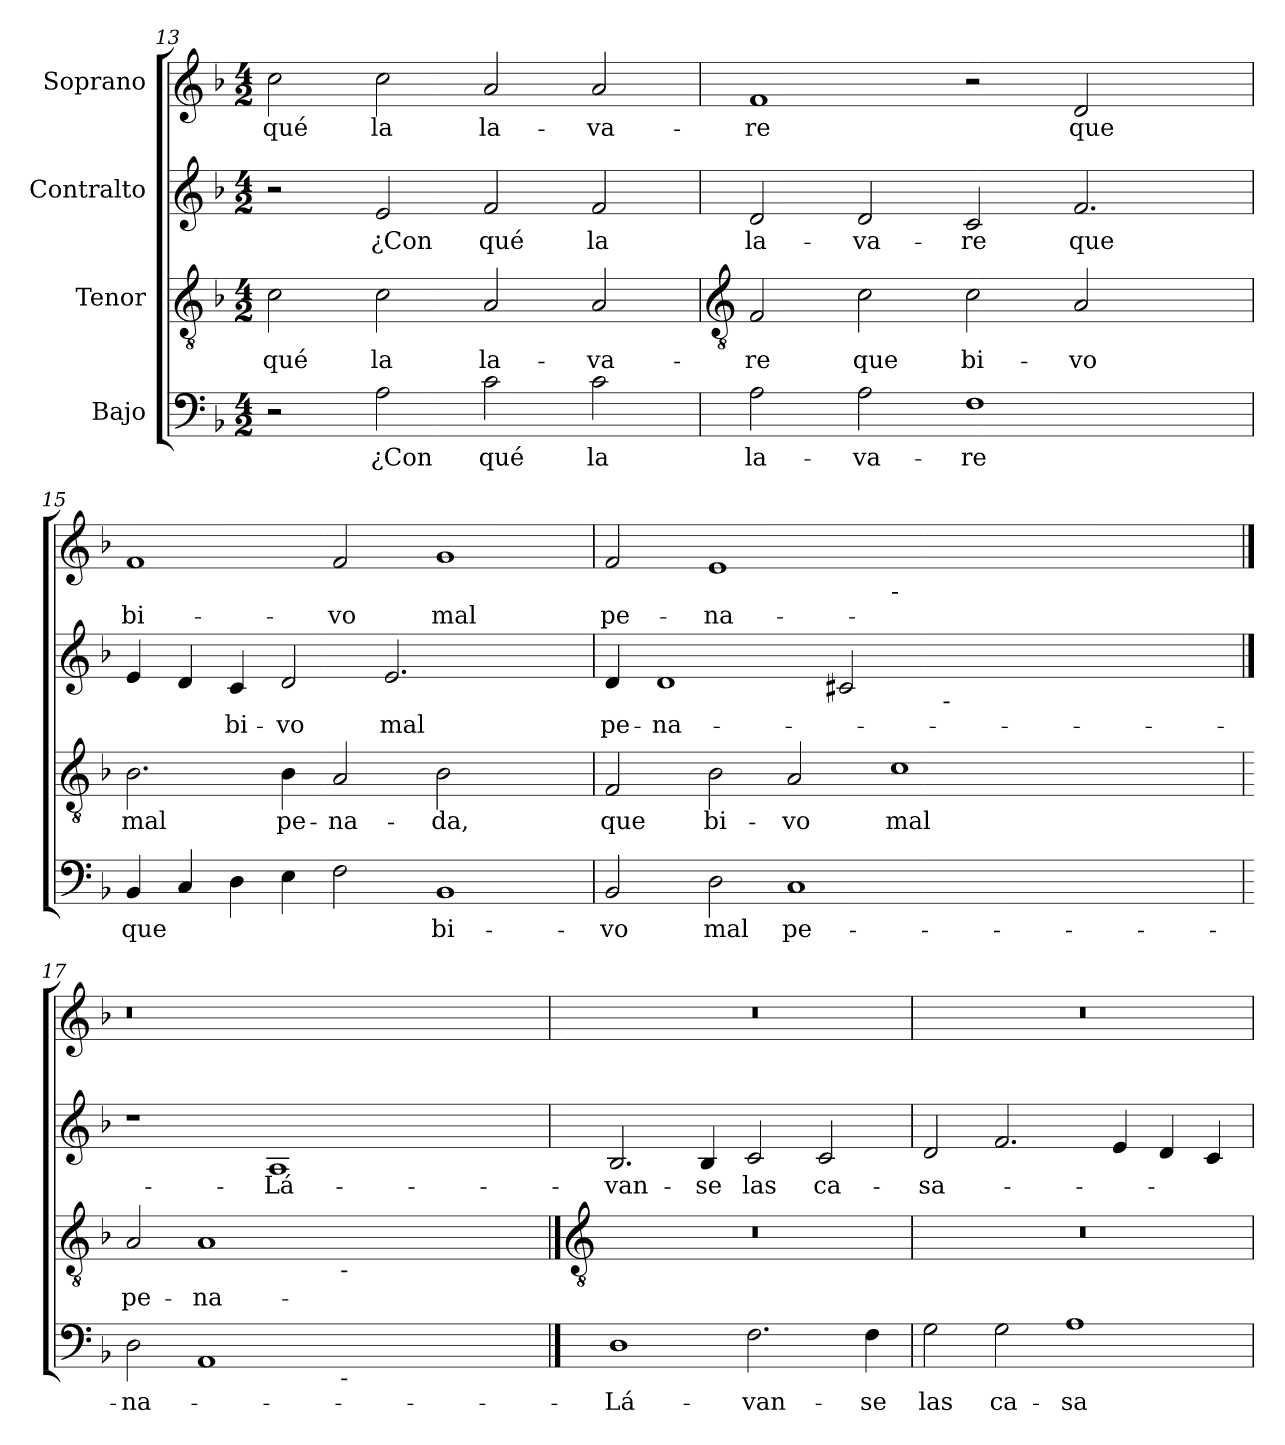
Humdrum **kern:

**kern	**text	**kern	**text	**kern	**text	**kern	**text
*part4	*part4	*part3	*part3	*part2	*part2	*part1	*part1
*staff4	*staff4	*staff3	*staff3	*staff2	*staff2	*staff1	*staff1
*I"Bajo	*	*I"Tenor	*	*I"Contralto	*	*I"Soprano	*
!!LO:LB:g=z
*clefF4	*	*clefGv2	*	*clefG2	*	*clefG2	*
*k[b-]	*	*k[b-]	*	*k[b-]	*	*k[b-]	*
*F:	*	*F:	*	*F:	*	*F:	*
*M4/2	*	*M4/2	*	*M4/2	*	*M4/2	*
=13	=13	=13	=13	=13	=13	=13	=13
!	!	!	!LO:LY:b	!	!	!	!LO:LY:b
2r	.	2c	qué	2r	.	2cc	qué
!	!LO:LY:b	!	!LO:LY:b	!	!LO:LY:b	!	!LO:LY:b
2A	¿Con	2c	la	2e	¿Con	2cc	la
!	!LO:LY:b	!	!LO:LY:b	!	!LO:LY:b	!	!LO:LY:b
2c	qué	2A	la-	2f	qué	2a	la-
!	!LO:LY:b	!	!LO:LY:b	!	!LO:LY:b	!	!LO:LY:b
2c	la	2A	-va-	2f	la	2a	-va-
!!LO:LB:g=z
=14	=14	=14	=14	=14	=14	=14	=14
*	*	*clefGv2	*	*	*	*	*
!	!LO:LY:b	!	!LO:LY:b	!	!LO:LY:b	!	!LO:LY:b
2A	la-	2F	-re	2d	la-	1f	-re
!	!LO:LY:b	!	!LO:LY:b	!	!LO:LY:b	!	!
2A	-va-	2c	que	2d	-va-	.	.
!	!LO:LY:b	!	!LO:LY:b	!	!LO:LY:b	!	!
1F	-re	2c	bi-	2c	-re	2r	.
!	!	!	!LO:LY:b	!	!LO:LY:b	!	!LO:LY:b
.	.	2A	-vo	2.f	que	2d	que
4ryy	.	4ryy	.	.	.	4ryy	.
=15	=15	=15	=15	=15	=15	=15	=15
!	!LO:LY:b	!	!LO:LY:b	!	!	!	!LO:LY:b
4BB-	que	2.B-	mal	4e	.	1f	bi-
4C	.	.	.	4d	.	.	.
!	!	!	!	!	!LO:LY:b	!	!
4D	.	.	.	4c	bi-	.	.
!	!	!	!LO:LY:b	!	!LO:LY:b	!	!
4E	.	4B-	pe-	2d	-vo	.	.
!	!	!	!LO:LY:b	!	!	!	!LO:LY:b
2F	.	2A	-na-	.	.	2f	-vo
!	!	!	!	!	!LO:LY:b	!	!
.	.	.	.	2.e	mal	.	.
!	!LO:LY:b	!	!LO:LY:b	!	!	!	!LO:LY:b
1BB-	bi-	2B-	-da,	.	.	1g	mal
.	.	2ryy	.	2ryy	.	.	.
=16	=16	=16	=16	=16	=16	=16	=16
!	!LO:LY:b	!	!LO:LY:b	!	!LO:LY:b	!	!LO:LY:b
2BB-	-vo	2F	que	4d	pe-	2f	pe-
!	!	!	!	!	!LO:LY:b	!	!
.	.	.	.	1d	-na-	.	.
!	!LO:LY:b	!	!LO:LY:b	!	!	!	!LO:LY:b
2D	mal	2B-	bi-	.	.	1e	-na-
!	!LO:LY:b	!	!LO:LY:b	!	!	!	!
1C	pe-	2A	-vo	.	.	.	.
.	.	.	.	2c#	.	.	.
!	!	!	!	!	!	!LO:TX:b:t=-	!
!	!	!	!LO:LY:b	!	!	!	!LO:LY:b
.	.	1c	mal	.	.	0dyy	-da?
!	!	!	!	!LO:TX:b:t=-	!	!	!
!	!	!	!	!	!LO:LY:b	!	!
.	.	.	.	0dyy	-da?	.	.
1..ryy	.	.	.	.	.	.	.
.	.	1ryy	.	.	.	.	.
.	.	4ryy	.	.	.	4ryy	.
!!LO:LB:g=z
=17	==17	=17	==17	==17	==17	==17	==17
!	!LO:LY:b	!	!LO:LY:b	!	!	!	!
2D	-na-	2A	pe-	1r	.	0r	.
!	!	!	!LO:LY:b	!	!	!	!
1AA	.	1A	-na-	.	.	.	.
!	!	!	!	!	!LO:LY:b	!	!
.	.	.	.	1A	Lá-	.	.
!	!	!LO:TX:b:t=-	!	!	!	!	!
!LO:TX:b:t=-	!	!	!	!	!	!	!
!	!LO:LY:b	!	!LO:LY:b	!	!	!	!
0Dyy	-da?	0Ayy	-da?	.	.	.	.
.	.	.	.	1.ryy	.	1.ryy	.
!!LO:LB:g=z
==18	=18	==18	=18	=18	=18	=18	=18
*	*	*clefGv2	*	*	*	*	*
!	!LO:LY:b	!	!	!	!LO:LY:b	!	!
1D	Lá-	0r	.	2.B-	-van-	0r	.
!	!	!	!	!	!LO:LY:b	!	!
.	.	.	.	4B-	-se	.	.
!	!LO:LY:b	!	!	!	!LO:LY:b	!	!
2.F	-van-	.	.	2c	las	.	.
!	!	!	!	!	!LO:LY:b	!	!
.	.	.	.	2c	ca-	.	.
!	!LO:LY:b	!	!	!	!	!	!
4F	-se	.	.	.	.	.	.
=19	=19	=19	=19	=19	=19	=19	=19
!	!LO:LY:b	!	!	!	!LO:LY:b	!	!
2G	las	0r	.	2d	-sa-	0r	.
!	!LO:LY:b	!	!	!	!	!	!
2G	ca-	.	.	2.f	.	.	.
!	!LO:LY:b	!	!	!	!	!	!
1A	-sa-	.	.	.	.	.	.
.	.	.	.	4e	.	.	.
.	.	.	.	4d	.	.	.
.	.	.	.	4c	.	.	.
=	=	=	=	=	=	=	=
*-	*-	*-	*-	*-	*-	*-	*-
